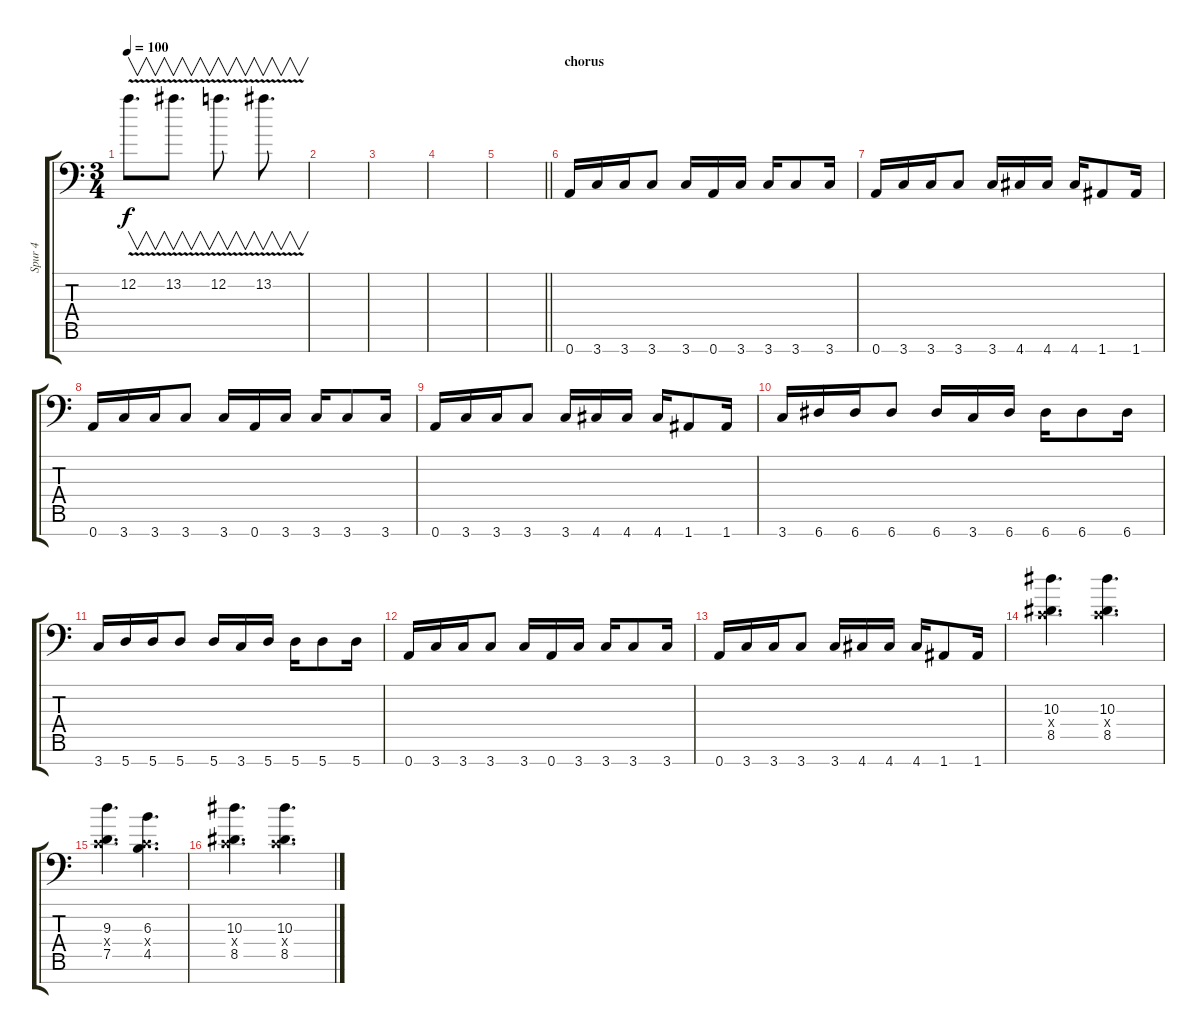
\track ("Spur 4" "Spur 4") {instrument distortionguitar}
\staff {score tabs}
\tuning (D4 A3 F3 C3 G2 D2 A1) {hide}
\ts (3 4)
\tempo 100
\clef f4
\ks c
12.2{v}.8{v d dy f} 13.2{v}.8{v d} 12.2{v}.8{v d} 13.2{v}.8{v d} |
|
|
|
\barLineRight lightlight
|
\section ("" "chorus")
0.7.16{volume 16} 3.7.16 3.7.16 3.7.8 3.7.16 0.7.16 3.7.16 3.7.16 3.7.8 3.7.16 |
0.7.16 3.7.16 3.7.16 3.7.8 3.7.16 4.7.16 4.7.16 4.7.16 1.7.8 1.7.16 |
0.7.16 3.7.16 3.7.16 3.7.8 3.7.16 0.7.16 3.7.16 3.7.16 3.7.8 3.7.16 |
0.7.16 3.7.16 3.7.16 3.7.8 3.7.16 4.7.16 4.7.16 4.7.16 1.7.8 1.7.16 |
3.7.16 6.7.16 6.7.16 6.7.8 6.7.16 3.7.16 6.7.16 6.7.16 6.7.8 6.7.16 |
3.7.16 5.7.16 5.7.16 5.7.8 5.7.16 3.7.16 5.7.16 5.7.16 5.7.8 5.7.16 |
0.7.16 3.7.16 3.7.16 3.7.8 3.7.16 0.7.16 3.7.16 3.7.16 3.7.8 3.7.16 |
0.7.16 3.7.16 3.7.16 3.7.8 3.7.16 4.7.16 4.7.16 4.7.16 1.7.8 1.7.16 |
(10.3 0.4{x} 8.5).4{d} (10.3 0.4{x} 8.5).4{d} |
(9.3 0.4{x} 7.5).4{d} (6.3 0.4{x} 4.5).4{d} |
(10.3 0.4{x} 8.5).4{d} (10.3 0.4{x} 8.5).4{d}
